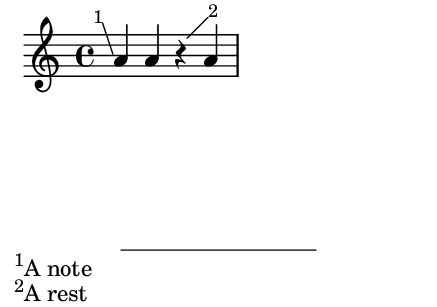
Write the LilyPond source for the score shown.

%% Generated by lilypond-book.py
%% Options: [exampleindent=10.16\mm,indent=0\mm,line-width=160\mm,papersize=a8landscape,quote]
\include "lilypond-book-preamble.ly"


% ****************************************************************
% Start cut-&-pastable-section
% ****************************************************************



\paper {
  #(set-paper-size "a8landscape")
  indent = 0\mm
  line-width = 160\mm
  % offset the left padding, also add 1mm as lilypond creates cropped
  % images with a little space on the right
  line-width = #(- line-width (* mm  3.000000) (* mm 1))
  line-width = 160\mm - 2.0 * 10.16\mm
  % offset the left padding, also add 1mm as lilypond creates cropped
  % images with a little space on the right
  line-width = #(- line-width (* mm  3.000000) (* mm 1))
}

\layout {
  
}





% ****************************************************************
% ly snippet:
% ****************************************************************
\sourcefileline 1313
\book {
  \header { tagline = ##f }
  \relative c'' {
    \footnote #'(-1 . 3) "A note" a4
    a4
    \footnote #'(2 . 2) "A rest" r4
    a4
  }
}



% ****************************************************************
% end ly snippet
% ****************************************************************
